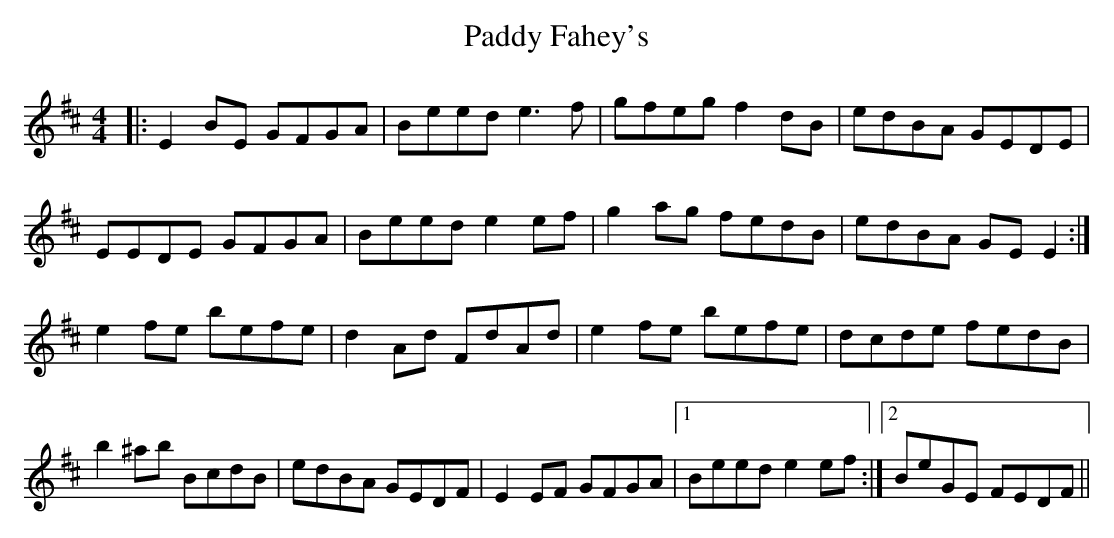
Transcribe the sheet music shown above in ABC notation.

X:1
T: Paddy Fahey's
M: 4/4
L: 1/8
K: Edor
|:E2BE GFGA|Beed e3f|gfeg f2dB|edBA GEDE|
EEDE GFGA|Beed e2ef|g2ag fedB|edBA GEE2:|
e2fe befe|d2Ad FdAd|e2fe befe|dcde fedB|
b2^ab BcdB|edBA GEDF|E2EF GFGA|1 Beed e2ef:|2 BeGE FEDF||
